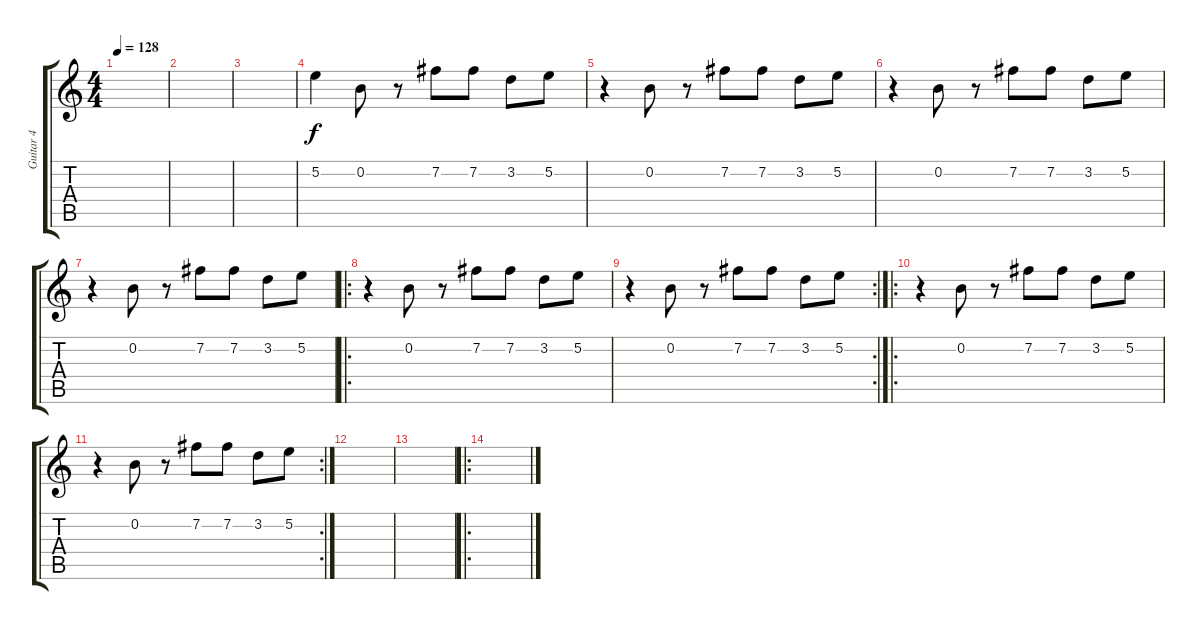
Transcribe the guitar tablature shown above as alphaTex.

\track ("Guitar 4" "Guitar 4") {instrument electricguitarmuted}
\staff {score tabs}
\tuning (E4 B3 G3 D3 A2 E2) {hide}
\ts (4 4)
\tempo 128
\clef g2
\ks c
|
|
|
5.2.4 0.2.8 r.8 7.2.8 7.2.8 3.2.8 5.2.8 |
r.4 0.2.8 r.8 7.2.8 7.2.8 3.2.8 5.2.8 |
r.4 0.2.8 r.8 7.2.8 7.2.8 3.2.8 5.2.8 |
r.4 0.2.8 r.8 7.2.8 7.2.8 3.2.8 5.2.8 |
\ro
r.4 0.2.8 r.8 7.2.8 7.2.8 3.2.8 5.2.8 |
\rc 2
r.4 0.2.8 r.8 7.2.8 7.2.8 3.2.8 5.2.8 |
\ro
r.4 0.2.8 r.8 7.2.8 7.2.8 3.2.8 5.2.8 |
\rc 2
r.4 0.2.8 r.8 7.2.8 7.2.8 3.2.8 5.2.8 |
|
|
\ro
